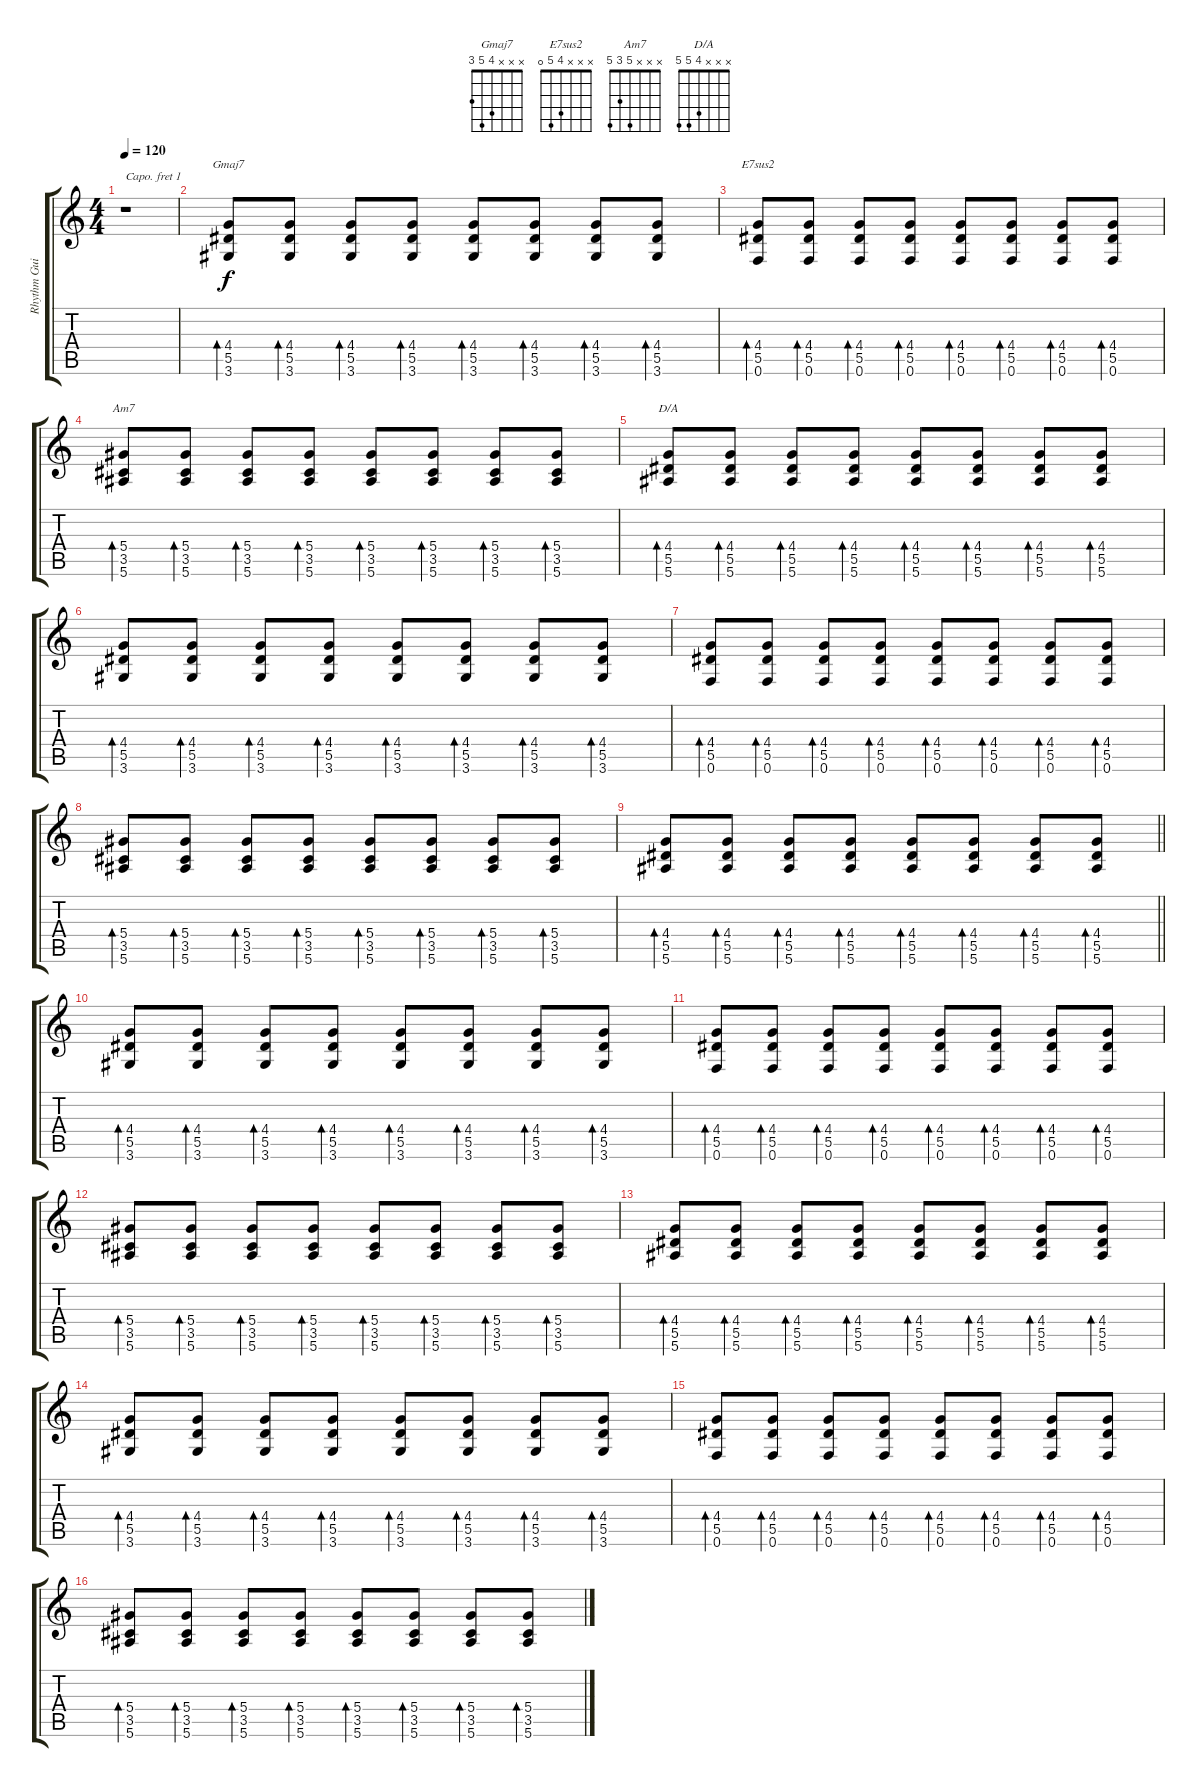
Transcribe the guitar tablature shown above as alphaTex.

\track ("Rhythm Guitar" "Rhythm Gui") {instrument electricguitarclean}
\staff {score tabs}
\capo 1
\tuning (E4 B3 G3 D3 A2 E2) {hide}
\chord ("Gmaj7" x x x 4 5 3)
\chord ("E7sus2" x x x 4 5 0)
\chord ("Am7" x x x 5 3 5)
\chord ("D/A" x x x 4 5 5)
\ts (4 4)
\tempo 120
\clef g2
\ks c
r.1{dy f instrument electricguitarclean} |
(4.4 5.5 3.6).8{bd 30 ch "Gmaj7"} (4.4 5.5 3.6).8{bd 30} (4.4 5.5 3.6).8{bd 30} (4.4 5.5 3.6).8{bd 30} (4.4 5.5 3.6).8{bd 30} (4.4 5.5 3.6).8{bd 30} (4.4 5.5 3.6).8{bd 30} (4.4 5.5 3.6).8{bd 30} |
(4.4 5.5 0.6).8{bd 30 ch "E7sus2"} (4.4 5.5 0.6).8{bd 30} (4.4 5.5 0.6).8{bd 30} (4.4 5.5 0.6).8{bd 30} (4.4 5.5 0.6).8{bd 30} (4.4 5.5 0.6).8{bd 30} (4.4 5.5 0.6).8{bd 30} (4.4 5.5 0.6).8{bd 30} |
(5.4 3.5 5.6).8{bd 30 ch "Am7"} (5.4 3.5 5.6).8{bd 30} (5.4 3.5 5.6).8{bd 30} (5.4 3.5 5.6).8{bd 30} (5.4 3.5 5.6).8{bd 30} (5.4 3.5 5.6).8{bd 30} (5.4 3.5 5.6).8{bd 30} (5.4 3.5 5.6).8{bd 30} |
(4.4 5.5 5.6).8{bd 30 ch "D/A"} (4.4 5.5 5.6).8{bd 30} (4.4 5.5 5.6).8{bd 30} (4.4 5.5 5.6).8{bd 30} (4.4 5.5 5.6).8{bd 30} (4.4 5.5 5.6).8{bd 30} (4.4 5.5 5.6).8{bd 30} (4.4 5.5 5.6).8{bd 30} |
(4.4 5.5 3.6).8{bd 30} (4.4 5.5 3.6).8{bd 30} (4.4 5.5 3.6).8{bd 30} (4.4 5.5 3.6).8{bd 30} (4.4 5.5 3.6).8{bd 30} (4.4 5.5 3.6).8{bd 30} (4.4 5.5 3.6).8{bd 30} (4.4 5.5 3.6).8{bd 30} |
(4.4 5.5 0.6).8{bd 30} (4.4 5.5 0.6).8{bd 30} (4.4 5.5 0.6).8{bd 30} (4.4 5.5 0.6).8{bd 30} (4.4 5.5 0.6).8{bd 30} (4.4 5.5 0.6).8{bd 30} (4.4 5.5 0.6).8{bd 30} (4.4 5.5 0.6).8{bd 30} |
(5.4 3.5 5.6).8{bd 30} (5.4 3.5 5.6).8{bd 30} (5.4 3.5 5.6).8{bd 30} (5.4 3.5 5.6).8{bd 30} (5.4 3.5 5.6).8{bd 30} (5.4 3.5 5.6).8{bd 30} (5.4 3.5 5.6).8{bd 30} (5.4 3.5 5.6).8{bd 30} |
\barLineRight lightlight
(4.4 5.5 5.6).8{bd 30} (4.4 5.5 5.6).8{bd 30} (4.4 5.5 5.6).8{bd 30} (4.4 5.5 5.6).8{bd 30} (4.4 5.5 5.6).8{bd 30} (4.4 5.5 5.6).8{bd 30} (4.4 5.5 5.6).8{bd 30} (4.4 5.5 5.6).8{bd 30} |
(4.4 5.5 3.6).8{bd 30} (4.4 5.5 3.6).8{bd 30} (4.4 5.5 3.6).8{bd 30} (4.4 5.5 3.6).8{bd 30} (4.4 5.5 3.6).8{bd 30} (4.4 5.5 3.6).8{bd 30} (4.4 5.5 3.6).8{bd 30} (4.4 5.5 3.6).8{bd 30} |
(4.4 5.5 0.6).8{bd 30} (4.4 5.5 0.6).8{bd 30} (4.4 5.5 0.6).8{bd 30} (4.4 5.5 0.6).8{bd 30} (4.4 5.5 0.6).8{bd 30} (4.4 5.5 0.6).8{bd 30} (4.4 5.5 0.6).8{bd 30} (4.4 5.5 0.6).8{bd 30} |
(5.4 3.5 5.6).8{bd 30} (5.4 3.5 5.6).8{bd 30} (5.4 3.5 5.6).8{bd 30} (5.4 3.5 5.6).8{bd 30} (5.4 3.5 5.6).8{bd 30} (5.4 3.5 5.6).8{bd 30} (5.4 3.5 5.6).8{bd 30} (5.4 3.5 5.6).8{bd 30} |
(4.4 5.5 5.6).8{bd 30} (4.4 5.5 5.6).8{bd 30} (4.4 5.5 5.6).8{bd 30} (4.4 5.5 5.6).8{bd 30} (4.4 5.5 5.6).8{bd 30} (4.4 5.5 5.6).8{bd 30} (4.4 5.5 5.6).8{bd 30} (4.4 5.5 5.6).8{bd 30} |
(4.4 5.5 3.6).8{bd 30} (4.4 5.5 3.6).8{bd 30} (4.4 5.5 3.6).8{bd 30} (4.4 5.5 3.6).8{bd 30} (4.4 5.5 3.6).8{bd 30} (4.4 5.5 3.6).8{bd 30} (4.4 5.5 3.6).8{bd 30} (4.4 5.5 3.6).8{bd 30} |
(4.4 5.5 0.6).8{bd 30} (4.4 5.5 0.6).8{bd 30} (4.4 5.5 0.6).8{bd 30} (4.4 5.5 0.6).8{bd 30} (4.4 5.5 0.6).8{bd 30} (4.4 5.5 0.6).8{bd 30} (4.4 5.5 0.6).8{bd 30} (4.4 5.5 0.6).8{bd 30} |
(5.4 3.5 5.6).8{bd 30} (5.4 3.5 5.6).8{bd 30} (5.4 3.5 5.6).8{bd 30} (5.4 3.5 5.6).8{bd 30} (5.4 3.5 5.6).8{bd 30} (5.4 3.5 5.6).8{bd 30} (5.4 3.5 5.6).8{bd 30} (5.4 3.5 5.6).8{bd 30}
